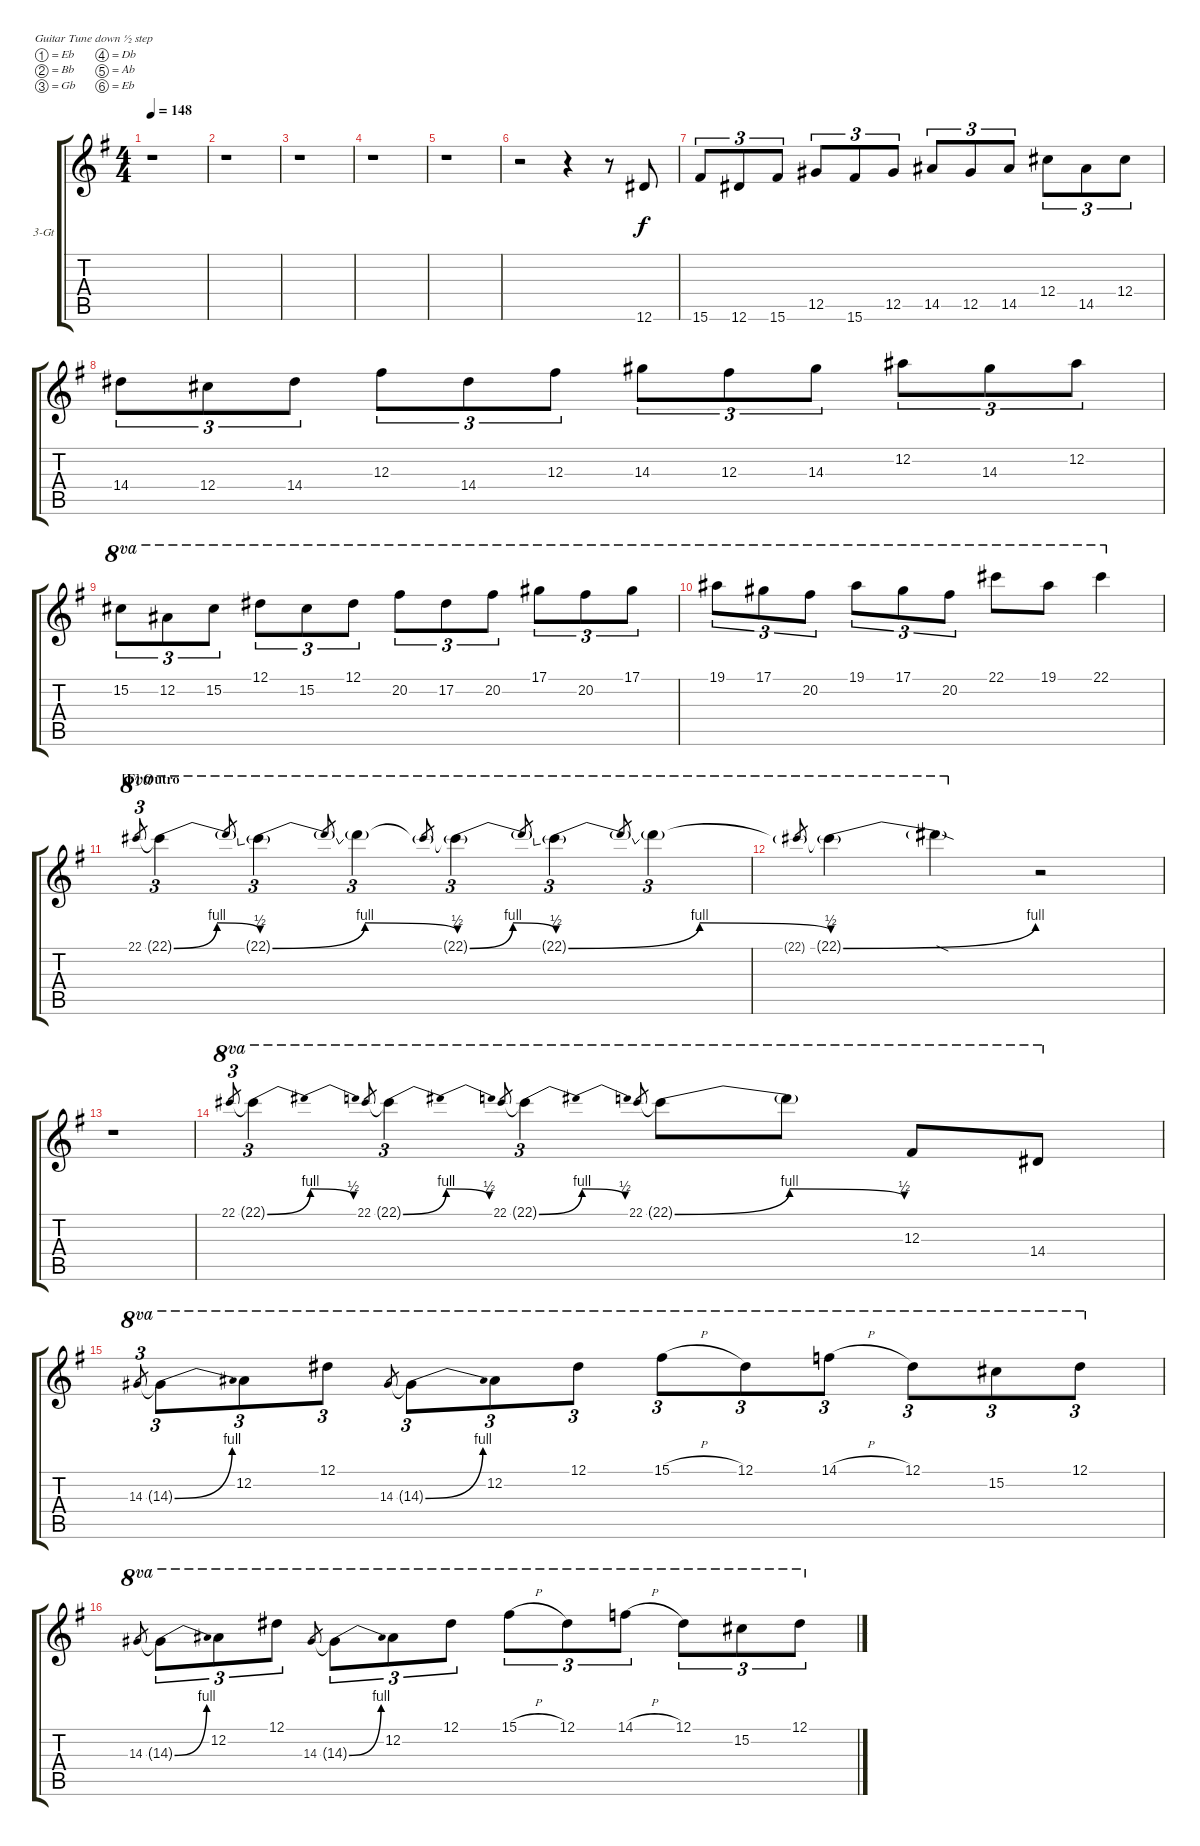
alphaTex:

\bracketExtendMode groupsimilarinstruments
\firstSystemTrackNameOrientation horizontal
\otherSystemsTrackNameOrientation horizontal
\track ("Guitar 3" "3-Gt") {instrument distortionguitar}
\staff {score tabs}
\tuning (Eb4 Bb3 Gb3 Db3 Ab2 Eb2)
\ts (4 4)
\tempo 148
\clef g2
\scale
1.05549
\ks g
r.1{dy f} |
\scale
0.944515 r.1 |
\scale
1.05549 r.1 |
\scale
0.944515 r.1 |
\scale
1.05549 r.1 |
\scale
0.944515 r.2 r.4 r.8 12.6.8 |
\scale
1.05549 15.6.8{tu (3 2)} 12.6.8{tu (3 2)} 15.6.8{tu (3 2)} 12.5.8{tu (3 2)} 15.6.8{tu (3 2)} 12.5.8{tu (3 2)} 14.5.8{tu (3 2)} 12.5.8{tu (3 2)} 14.5.8{tu (3 2)} 12.4.8{tu (3 2)} 14.5.8{tu (3 2)} 12.4.8{tu (3 2)} |
\scale
0.944515 14.4.8{tu (3 2)} 12.4.8{tu (3 2)} 14.4.8{tu (3 2)} 12.3.8{tu (3 2)} 14.4.8{tu (3 2)} 12.3.8{tu (3 2)} 14.3.8{tu (3 2)} 12.3.8{tu (3 2)} 14.3.8{tu (3 2)} 12.2.8{tu (3 2)} 14.3.8{tu (3 2)} 12.2.8{tu (3 2)} |
\scale
1.05549 15.2.8{tu (3 2) ot 8va} 12.2.8{tu (3 2) ot 8va} 15.2.8{tu (3 2) ot 8va} 12.1.8{tu (3 2) ot 8va} 15.2.8{tu (3 2) ot 8va} 12.1.8{tu (3 2) ot 8va} 20.2.8{tu (3 2) ot 8va} 17.2.8{tu (3 2) ot 8va} 20.2.8{tu (3 2) ot 8va} 17.1.8{tu (3 2) ot 8va} 20.2.8{tu (3 2) ot 8va} 17.1.8{tu (3 2) ot 8va} |
\scale
0.944515 19.1.8{tu (3 2) ot 8va} 17.1.8{tu (3 2) ot 8va} 20.2.8{tu (3 2) ot 8va} 19.1.8{tu (3 2) ot 8va} 17.1.8{tu (3 2) ot 8va} 20.2.8{tu (3 2) ot 8va} 22.1.8{ot 8va} 19.1.8{ot 8va} 22.1.4{ot 8va} |
\section ("F" "Outro")
\scale
1.05549 22.1.8{tu (3 2) ot 8va gr} 22.1{be (bendrelease 0 0 10.2 4 20.4 4 30.599999999999998 2) t}.4{tu (3 2) ot 8va} 22.1{t}.8{tu (3 2) ot 8va gr} 22.1{be (bendrelease 0 0 10.2 4 20.4 4 30.599999999999998 2) t}.4{tu (3 2) ot 8va} 22.1{t}.8{tu (3 2) ot 8va gr} 22.1{t}.4{tu (3 2) ot 8va} 22.1{t}.8{tu (3 2) ot 8va gr} 22.1{be (bendrelease 0 0 10.2 4 20.4 4 30.599999999999998 2) t}.4{tu (3 2) ot 8va} 22.1{t}.8{tu (3 2) ot 8va gr} 22.1{be (bendrelease 0 0 10.2 4 20.4 4 30.599999999999998 2) t}.4{tu (3 2) ot 8va} 22.1{t}.8{tu (3 2) ot 8va gr} 22.1{t}.4{tu (3 2) ot 8va} |
\scale
0.944515 22.1{t}.8{tu (3 2) ot 8va gr} 22.1{be (bend 0 0 15 4) t}.4{ot 8va} 22.1{sod t}.4{ot 8va} r.2 |
\scale
1.05549 r.1 |
\scale
0.944515 22.1.8{tu (3 2) ot 8va gr} 22.1{be (bendrelease 0 0 10.2 4 20.4 4 30.599999999999998 2) t}.4{tu (3 2) ot 8va} 22.1.8{tu (3 2) ot 8va gr} 22.1{be (bendrelease 0 0 10.2 4 20.4 4 30.599999999999998 2) t}.4{tu (3 2) ot 8va} 22.1.8{tu (3 2) ot 8va gr} 22.1{be (bendrelease 0 0 10.2 4 20.4 4 30.599999999999998 2) t}.4{tu (3 2) ot 8va} 22.1.8{ot 8va gr} 22.1{be (bendrelease 0 0 10.2 4 20.4 4 30.599999999999998 2) t}.8{ot 8va} 22.1{t}.8{ot 8va} 12.3.8{ot 8va} 14.4.8{ot 8va} |
\scale
1.05549 14.3.8{tu (3 2) ot 8va gr} 14.3{be (bend 0 0 15 4) t}.8{tu (3 2) ot 8va} 12.2.8{tu (3 2) ot 8va} 12.1.8{tu (3 2) ot 8va} 14.3.8{tu (3 2) ot 8va gr} 14.3{be (bend 0 0 15 4) t}.8{tu (3 2) ot 8va} 12.2.8{tu (3 2) ot 8va} 12.1.8{tu (3 2) ot 8va} 15.1{h}.8{tu (3 2) ot 8va} 12.1.8{tu (3 2) ot 8va} 14.1{h}.8{tu (3 2) ot 8va} 12.1.8{tu (3 2) ot 8va} 15.2.8{tu (3 2) ot 8va} 12.1.8{tu (3 2) ot 8va} |
\scale
0.944515 14.3.8{tu (3 2) ot 8va gr} 14.3{be (bend 0 0 15 4) t}.8{tu (3 2) ot 8va} 12.2.8{tu (3 2) ot 8va} 12.1.8{tu (3 2) ot 8va} 14.3.8{tu (3 2) ot 8va gr} 14.3{be (bend 0 0 15 4) t}.8{tu (3 2) ot 8va} 12.2.8{tu (3 2) ot 8va} 12.1.8{tu (3 2) ot 8va} 15.1{h}.8{tu (3 2) ot 8va} 12.1.8{tu (3 2) ot 8va} 14.1{h}.8{tu (3 2) ot 8va} 12.1.8{tu (3 2) ot 8va} 15.2.8{tu (3 2) ot 8va} 12.1.8{tu (3 2) ot 8va}
